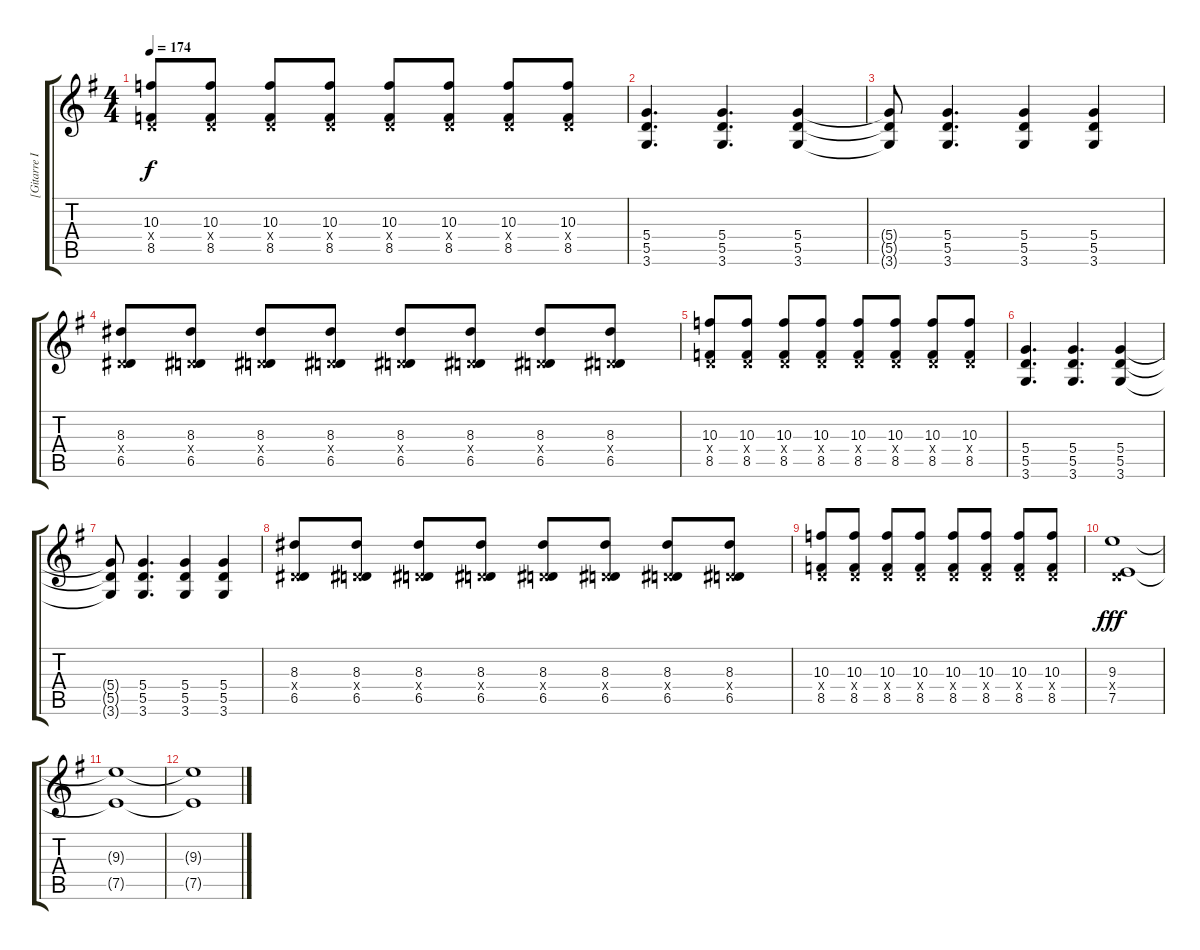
\track ("[Gitarre II]" "[Gitarre I") {instrument overdrivenguitar}
\staff {score tabs}
\tuning (E4 B3 G3 D3 A2 E2) {hide}
\ts (4 4)
\tempo 174
\clef g2
\ks g
(10.3 0.4{x} 8.5).8{dy f} (10.3 0.4{x} 8.5).8 (10.3 0.4{x} 8.5).8 (10.3 0.4{x} 8.5).8 (10.3 0.4{x} 8.5).8 (10.3 0.4{x} 8.5).8 (10.3 0.4{x} 8.5).8 (10.3 0.4{x} 8.5).8 |
(5.4 5.5 3.6).4{d} (5.4 5.5 3.6).4{d} (5.4 5.5 3.6).4 |
(5.4{t} 5.5{t} 3.6{t}).8 (5.4 5.5 3.6).4{d} (5.4 5.5 3.6).4 (5.4 5.5 3.6).4 |
(8.3 0.4{x} 6.5).8 (8.3 0.4{x} 6.5).8 (8.3 0.4{x} 6.5).8 (8.3 0.4{x} 6.5).8 (8.3 0.4{x} 6.5).8 (8.3 0.4{x} 6.5).8 (8.3 0.4{x} 6.5).8 (8.3 0.4{x} 6.5).8 |
(10.3 0.4{x} 8.5).8 (10.3 0.4{x} 8.5).8 (10.3 0.4{x} 8.5).8 (10.3 0.4{x} 8.5).8 (10.3 0.4{x} 8.5).8 (10.3 0.4{x} 8.5).8 (10.3 0.4{x} 8.5).8 (10.3 0.4{x} 8.5).8 |
(5.4 5.5 3.6).4{d} (5.4 5.5 3.6).4{d} (5.4 5.5 3.6).4 |
(5.4{t} 5.5{t} 3.6{t}).8 (5.4 5.5 3.6).4{d} (5.4 5.5 3.6).4 (5.4 5.5 3.6).4 |
(8.3 0.4{x} 6.5).8 (8.3 0.4{x} 6.5).8 (8.3 0.4{x} 6.5).8 (8.3 0.4{x} 6.5).8 (8.3 0.4{x} 6.5).8 (8.3 0.4{x} 6.5).8 (8.3 0.4{x} 6.5).8 (8.3 0.4{x} 6.5).8 |
(10.3 0.4{x} 8.5).8 (10.3 0.4{x} 8.5).8 (10.3 0.4{x} 8.5).8 (10.3 0.4{x} 8.5).8 (10.3 0.4{x} 8.5).8 (10.3 0.4{x} 8.5).8 (10.3 0.4{x} 8.5).8 (10.3 0.4{x} 8.5).8 |
(9.3 0.4{x} 7.5).1{dy fff} |
(9.3{t} 7.5{t}).1 |
(9.3{t} 7.5{t}).1{volume 0}
